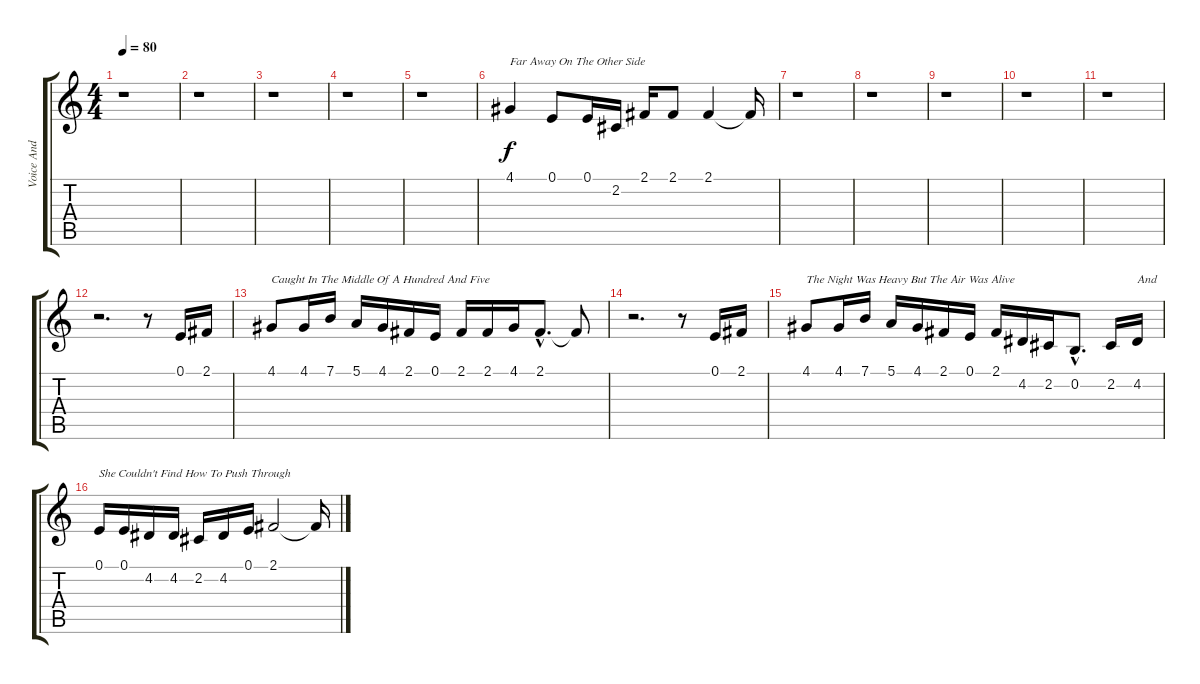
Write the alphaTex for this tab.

\track ("Voice And Lyrics" "Voice And ") {instrument voiceoohs}
\staff {score tabs}
\tuning (E4 B3 G3 D3 A2 E2) {hide}
\ts (4 4)
\tempo 80
\clef g2
\ks c
r.1{dy f instrument voiceoohs} |
r.1 |
r.1 |
r.1 |
r.1 |
4.1.4{txt "Far Away On The Other Side"} 0.1.8 0.1.16 2.2.16 2.1.16 2.1.8 2.1.4 2.1{t}.16 |
r.1 |
r.1 |
r.1 |
r.1 |
r.1 |
r.2{d} r.8 0.1.16 2.1.16 |
4.1.8{txt "Caught In The Middle Of A Hundred And Five"} 4.1.16 7.1.16 5.1.16 4.1.16 2.1.16 0.1.16 2.1.16 2.1.16 4.1.16 2.1{hac}.8{d} 2.1{t}.8 |
r.2{d} r.8 0.1.16 2.1.16 |
4.1.8{txt "The Night Was Heavy But The Air Was Alive"} 4.1.16 7.1.16 5.1.16 4.1.16 2.1.16 0.1.16 2.1.16 4.2.16 2.2.16 0.2{hac}.8{d} 2.2.16 4.2.16{txt "And"} |
0.1.16{txt "She Couldn't Find How To Push Through"} 0.1.16 4.2.16 4.2.16 2.2.16 4.2.16 0.1.16 2.1.2 2.1{t}.16
